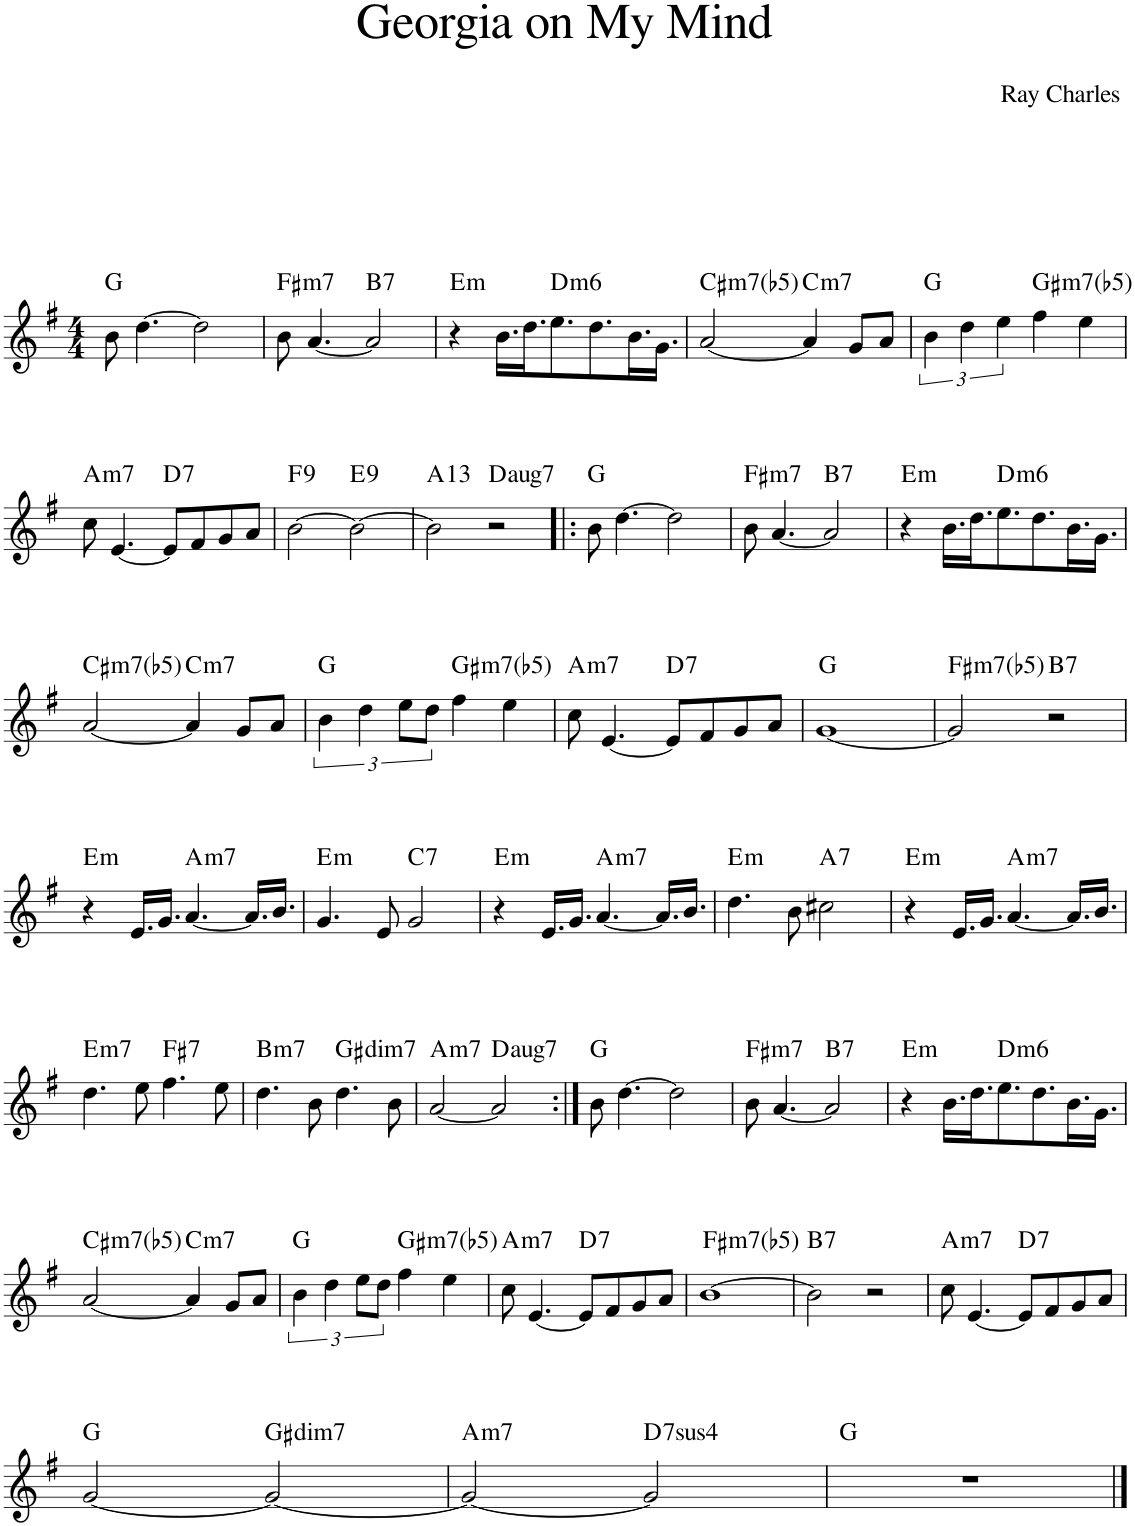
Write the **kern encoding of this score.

**kern	**harte
*part1	*part1
*staff1	*
*I"Piano	*
*I'Pno.	*
*clefG2	*
*k[f#]	*
*M4/4	*
=1	=1
8b\	G:maj
[4.dd\	.
2dd\]	.
=2	=2
!	!LO:H:kt=m7
8b\	F#:min7
[4.a/	.
!	!LO:H:kt=7
2a/]	B:7
=3	=3
!	!LO:H:kt=m
4r	E:min
16.b\LL	.
16.dd\J	.
!	!LO:H:kt=m6
8.ee\	D:min6
8.dd\	.
16.b\L	.
16.g\JJ	.
=4	=4
!	!LO:H:kt=m7(b5)
[2a/	C#:hdim7
!	!LO:H:kt=m7
4a/]	C:min7
8g/L	.
8a/J	.
=5	=5
6b\	G:maj
6dd\	.
6ee\	.
!	!LO:H:kt=m7(b5)
4ff#\	G#:hdim7
4ee\	.
!!LO:LB:g=z
=6	=6
!	!LO:H:kt=m7
8cc\	A:min7
[4.e/	.
!	!LO:H:kt=7
8e/L]	D:7
8f#/	.
8g/	.
8a/J	.
=7	=7
!	!LO:H:kt=9
[2b\	F:9
!	!LO:H:kt=9
2b\_	E:9
=8	=8
!	!LO:H:kt=13
2b\]	A:9(11,13)
!	!LO:H:kt=aug7
2r	D:aug(b7)
=9!|:	=9!|:
8b\	G:maj
[4.dd\	.
2dd\]	.
=10	=10
!	!LO:H:kt=m7
8b\	F#:min7
[4.a/	.
!	!LO:H:kt=7
2a/]	B:7
=11	=11
!	!LO:H:kt=m
4r	E:min
16.b\LL	.
16.dd\J	.
!	!LO:H:kt=m6
8.ee\	D:min6
8.dd\	.
16.b\L	.
16.g\JJ	.
!!LO:LB:g=z
=12	=12
!	!LO:H:kt=m7(b5)
[2a/	C#:hdim7
!	!LO:H:kt=m7
4a/]	C:min7
8g/L	.
8a/J	.
=13	=13
6b\	G:maj
6dd\	.
12ee\L	.
12dd\J	.
!	!LO:H:kt=m7(b5)
4ff#\	G#:hdim7
4ee\	.
=14	=14
!	!LO:H:kt=m7
8cc\	A:min7
[4.e/	.
!	!LO:H:kt=7
8e/L]	D:7
8f#/	.
8g/	.
8a/J	.
=15	=15
[1g	G:maj
=16	=16
!	!LO:H:kt=m7(b5)
2g/]	F#:hdim7
!	!LO:H:kt=7
2r	B:7
!!LO:LB:g=z
=17	=17
!	!LO:H:kt=m
4r	E:min
16.e/LL	.
16.g/JJ	.
!	!LO:H:kt=m7
[4.a/	A:min7
16.a/LL]	.
16.b/JJ	.
=18	=18
!	!LO:H:kt=m
4.g/	E:min
8e/	.
!	!LO:H:kt=7
2g/	C:7
=19	=19
!	!LO:H:kt=m
4r	E:min
16.e/LL	.
16.g/JJ	.
!	!LO:H:kt=m7
[4.a/	A:min7
16.a/LL]	.
16.b/JJ	.
=20	=20
!	!LO:H:kt=m
4.dd\	E:min
8b\	.
!	!LO:H:kt=7
2cc#X\	A:7
=21	=21
!	!LO:H:kt=m
4r	E:min
16.e/LL	.
16.g/JJ	.
!	!LO:H:kt=m7
[4.a/	A:min7
16.a/LL]	.
16.b/JJ	.
!!LO:LB:g=z
=22	=22
!	!LO:H:kt=m7
4.dd\	E:min7
8ee\	.
!	!LO:H:kt=7
4.ff#\	F#:7
8ee\	.
=23	=23
!	!LO:H:kt=m7
4.dd\	B:min7
8b\	.
!	!LO:H:kt=dim7
4.dd\	G#:dim7
8b\	.
=24	=24
!	!LO:H:kt=m7
[2a/	A:min7
!	!LO:H:kt=aug7
2a/]	D:aug(b7)
=25:|!	=25:|!
8b\	G:maj
[4.dd\	.
2dd\]	.
=26	=26
!	!LO:H:kt=m7
8b\	F#:min7
[4.a/	.
!	!LO:H:kt=7
2a/]	B:7
=27	=27
!	!LO:H:kt=m
4r	E:min
16.b\LL	.
16.dd\J	.
!	!LO:H:kt=m6
8.ee\	D:min6
8.dd\	.
16.b\L	.
16.g\JJ	.
!!LO:LB:g=z
=28	=28
!	!LO:H:kt=m7(b5)
[2a/	C#:hdim7
!	!LO:H:kt=m7
4a/]	C:min7
8g/L	.
8a/J	.
=29	=29
6b\	G:maj
6dd\	.
12ee\L	.
12dd\J	.
!	!LO:H:kt=m7(b5)
4ff#\	G#:hdim7
4ee\	.
=30	=30
!	!LO:H:kt=m7
8cc\	A:min7
[4.e/	.
!	!LO:H:kt=7
8e/L]	D:7
8f#/	.
8g/	.
8a/J	.
=31	=31
!	!LO:H:kt=m7(b5)
[1b	F#:hdim7
=32	=32
!	!LO:H:kt=7
2b\]	B:7
2r	.
=33	=33
!	!LO:H:kt=m7
8cc\	A:min7
[4.e/	.
!	!LO:H:kt=7
8e/L]	D:7
8f#/	.
8g/	.
8a/J	.
!!LO:LB:g=z
=34	=34
[2g/	G:maj
!	!LO:H:kt=dim7
2g/_	G#:dim7
=35	=35
!	!LO:H:kt=m7
2g/_	A:min7
!	!LO:H:kt=74
2g/]	D:sus4(7)
=36	=36
1r	G:maj
==	==
*-	*-
